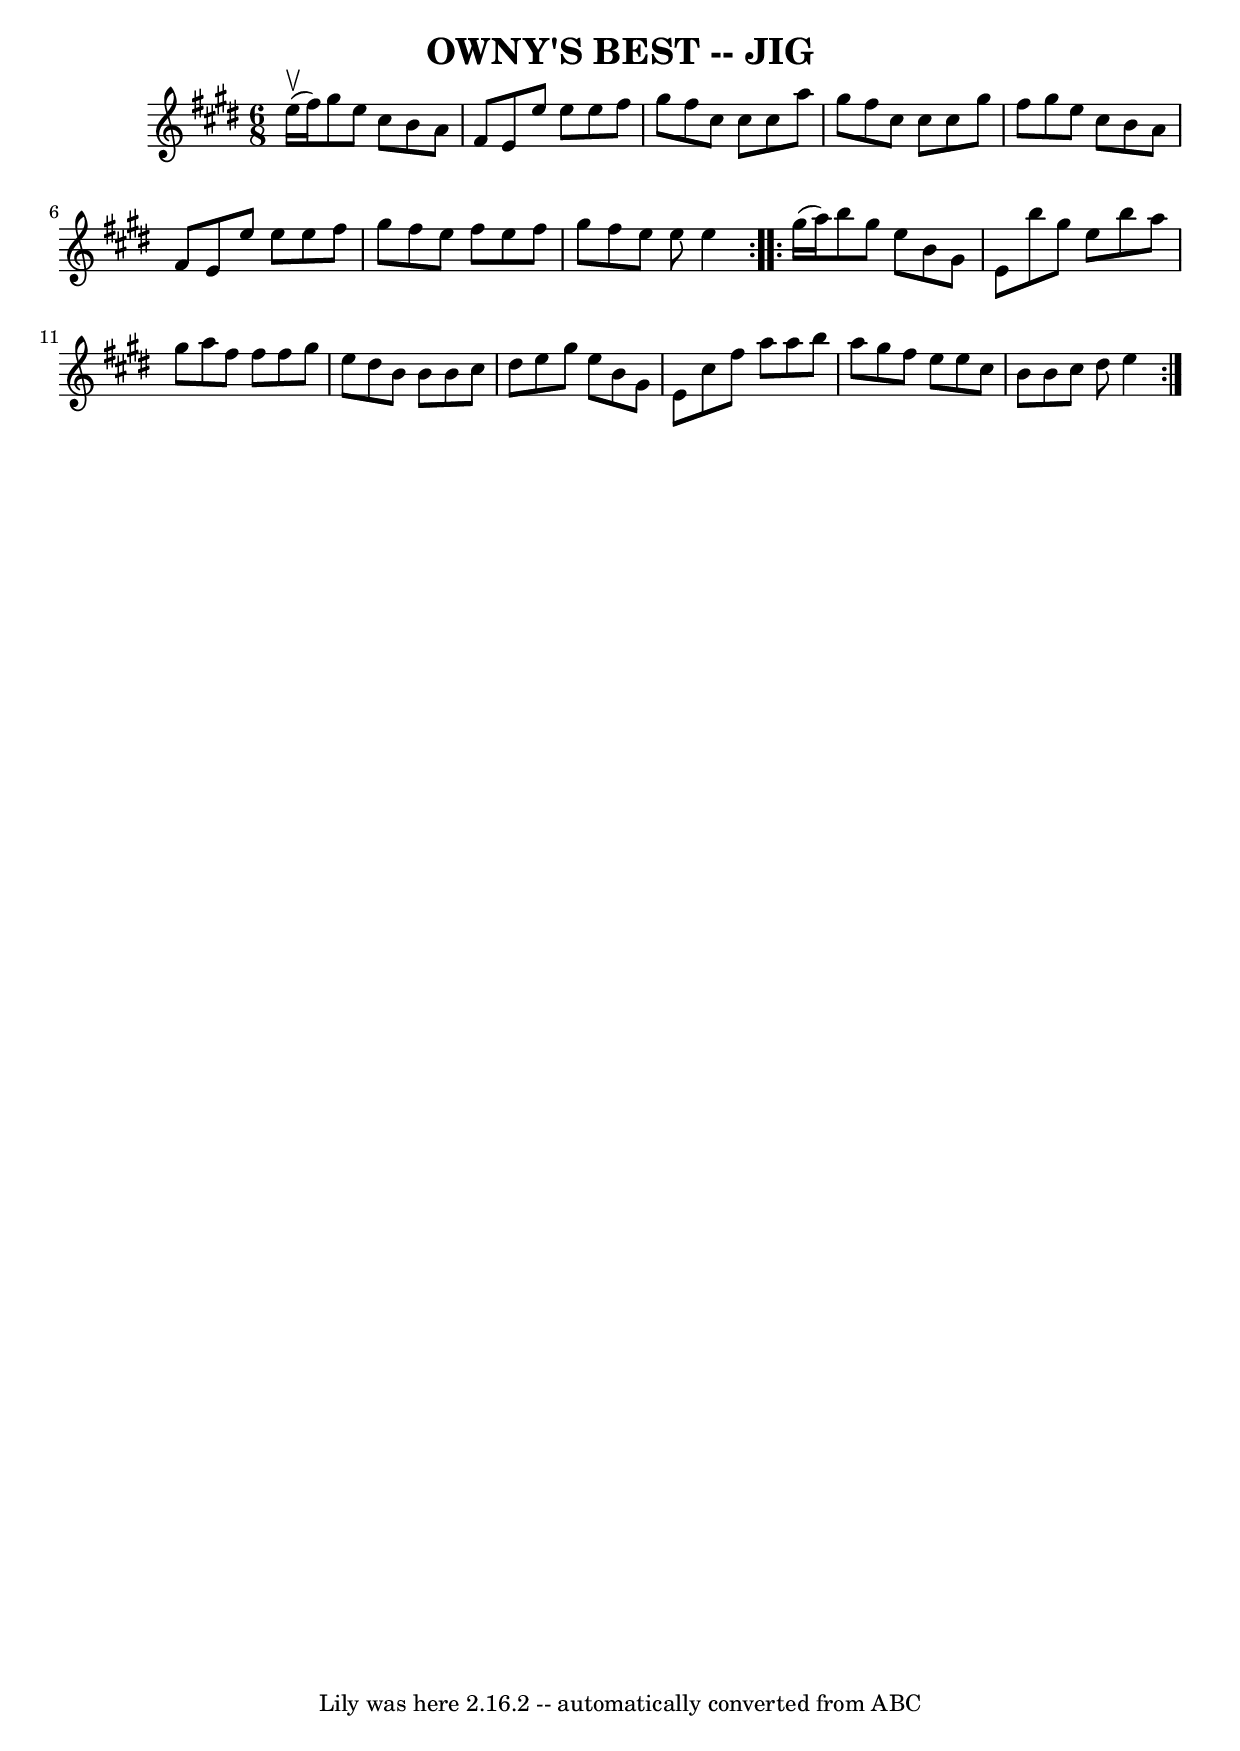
\version "2.7.40"
\include "Mammoth.ily"
\header {
	%% book = "Ryan's Mammoth Collection of Fiddle Tunes"
	crossRefNumber = "1"
	footnotes = ""
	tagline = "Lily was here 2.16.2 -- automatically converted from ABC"
	title = "OWNY'S BEST -- JIG"
}
voicedefault =  {


\repeat volta 2 {
\time 6/8 \key e \major e''16 (^\upbow fis''16)       |
   
gis''8 e''8 cis''8 b'8 a'8 fis'8    |
 e'8 e''8    
e''8 e''8 fis''8 gis''8    |
 fis''8 cis''8 cis''8    
cis''8 a''8 gis''8    |
 fis''8 cis''8 cis''8 cis''8    
gis''8 fis''8        |
 gis''8 e''8 cis''8 b'8 a'8    
fis'8    |
 e'8 e''8 e''8 e''8 fis''8 gis''8    |
 
 fis''8 e''8 fis''8 e''8 fis''8 gis''8    |
 fis''8    
e''8 e''8 e''4    }     \repeat volta 2 { gis''16 (a''16)       
|
 b''8 gis''8 e''8 b'8 gis'8 e'8    |
 b''8    
gis''8 e''8 b''8 a''8 gis''8    |
 a''8 fis''8 fis''8 
 fis''8 gis''8 e''8    |
 dis''8 b'8 b'8 b'8 cis''8 
 dis''8        |
 e''8 gis''8 e''8 b'8 gis'8 e'8    
|
 cis''8 fis''8 a''8 a''8 b''8 a''8    |
   
gis''8 fis''8 e''8 e''8 cis''8 b'8    |
 b'8 cis''8   
 dis''8 e''4    }   
}

\score{
    <<

	\context Staff="default"
	{
	    \voicedefault 
	}

    >>
	\layout {
	}
	\midi {}
}
